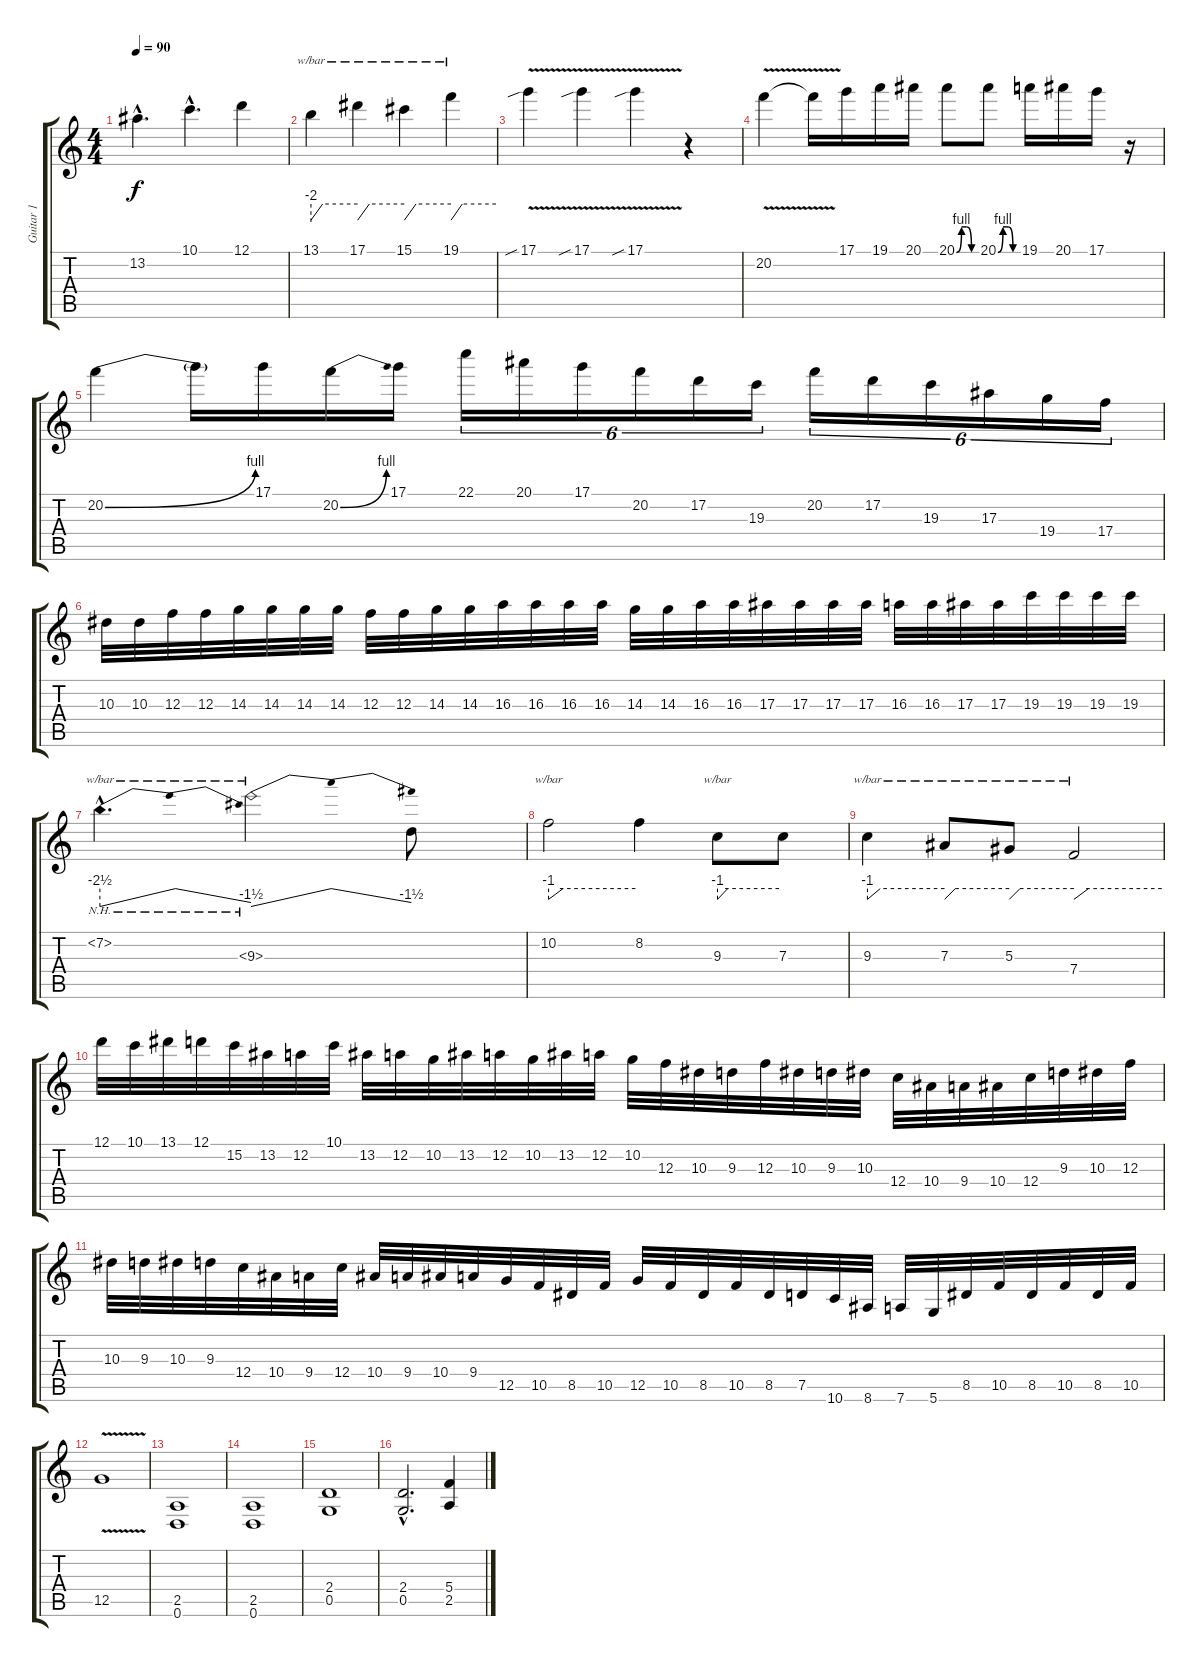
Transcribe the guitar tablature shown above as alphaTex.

\track ("Guitar 1" "Guitar 1") {instrument acousticguitarnylon}
\staff {score tabs}
\tuning (D4 A3 F3 C3 G2 D2) {hide}
\ts (4 4)
\tempo 90
\clef g2
\ks c
13.2{hac}.4{d dy f} 10.1{hac}.4{d} 12.1.4 |
13.1.4{tbe (custom default 0 -8 15 0 60 0)} 17.1.4{tbe (custom default 0 -8 15 0 60 0)} 15.1.4{tbe (custom default 0 -8 15 0 60 0)} 19.1.4{tbe (custom default 0 -8 15 0 60 0)} |
17.1{v sib}.4 17.1{v sib}.4{volume 8} 17.1{v sib}.4{volume 6} r.4 |
20.2{v}.4{volume 16} 20.2{t}.16 17.1.16 19.1.16 20.1.16 20.1{be (custom 0 0 15 4 30 4 45 0 60 0)}.8 20.1{be (custom 0 0 15 4 30 4 45 0 60 0)}.8 19.1.16 20.1.16 17.1.16 r.16 |
20.2{be (bend 0 0 60 4)}.4 20.2{t}.16 17.1.16 20.2{be (bend 0 0 60 4)}.16 17.1.16 22.1.16{tu (6 4)} 20.1.16{tu (6 4)} 17.1.16{tu (6 4)} 20.2.16{tu (6 4)} 17.2.16{tu (6 4)} 19.3.16{tu (6 4)} 20.2.16{tu (6 4)} 17.2.16{tu (6 4)} 19.3.16{tu (6 4)} 17.3.16{tu (6 4)} 19.4.16{tu (6 4)} 17.4.16{tu (6 4)} |
10.3.32 10.3.32 12.3.32 12.3.32 14.3.32 14.3.32 14.3.32 14.3.32 12.3.32 12.3.32 14.3.32 14.3.32 16.3.32 16.3.32 16.3.32 16.3.32 14.3.32 14.3.32 16.3.32 16.3.32 17.3.32 17.3.32 17.3.32 17.3.32 16.3.32 16.3.32 17.3.32 17.3.32 19.3.32 19.3.32 19.3.32 19.3.32 |
7.2{nh hac}.4{d tbe (dip default 0 -10 30 0 60 -6)} 9.3{nh}.2{tbe (dip default 0 -10 30 0 60 -6)} 9.3{t}.8 |
10.2.2{tbe (custom default 0 -4 10 0 60 0)} 8.2.4 9.3.8{tbe (custom default 0 -4 10 0 60 0)} 7.3.8 |
9.3.4{tbe (custom default 0 -4 10 0 60 0)} 7.3.8{tbe (custom default 0 -4 10 0 60 0)} 5.3.8{tbe (custom default 0 -4 10 0 60 0)} 7.4.2{tbe (custom default 0 -4 10 0 60 0)} |
12.1.32 10.1.32 13.1.32 12.1.32 15.2.32 13.2.32 12.2.32 10.1.32 13.2.32 12.2.32 10.2.32 13.2.32 12.2.32 10.2.32 13.2.32 12.2.32 10.2.32 12.3.32 10.3.32 9.3.32 12.3.32 10.3.32 9.3.32 10.3.32 12.4.32 10.4.32 9.4.32 10.4.32 12.4.32 9.3.32 10.3.32 12.3.32 |
10.3.32 9.3.32 10.3.32 9.3.32 12.4.32 10.4.32 9.4.32 12.4.32 10.4.32 9.4.32 10.4.32 9.4.32 12.5.32 10.5.32 8.5.32 10.5.32 12.5.32 10.5.32 8.5.32 10.5.32 8.5.32 7.5.32 10.6.32 8.6.32 7.6.32 5.6.32 8.5.32 10.5.32 8.5.32 10.5.32 8.5.32 10.5.32 |
12.5{v}.1 |
(2.5 0.6).1 |
(2.5 0.6).1 |
(2.4 0.5).1 |
(2.4{hac} 0.5{hac}).2{d} (5.4 2.5).4
